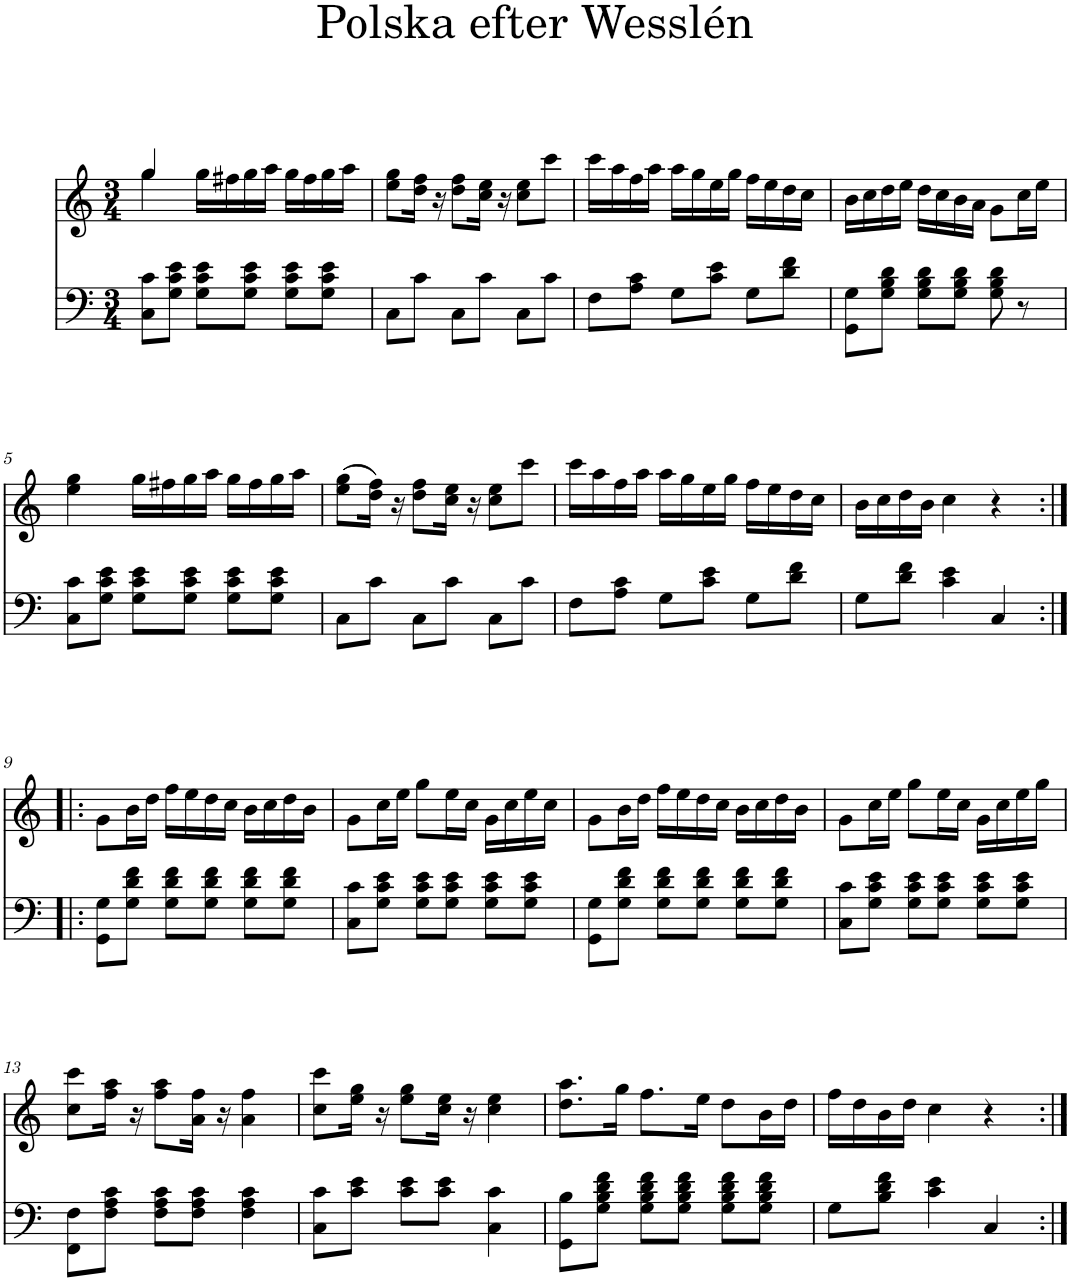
**kern	**kern
*part2	*part1
*staff2	*staff1
*I"Piano	*I"Piano
*I'Pno	*I'Pno
*clefF4	*clefG2
*k[]	*k[]
*M3/4	*M3/4
=1	=1
*	*^
8C\ 8c\L	4gg/	4gg\
8G\ 8c\ 8e\J	.	.
8G\ 8c\ 8e\L	2ryy	16gg\LL
.	.	16ff#X\
8G\ 8c\ 8e\J	.	16gg\
.	.	16aa\JJ
8G\ 8c\ 8e\L	.	16gg\LL
.	.	16ff#\
8G\ 8c\ 8e\J	.	16gg\
.	.	16aa\JJ
*	*v	*v
=2	=2
8C\L	8ee\ 8gg\L
8c\J	16dd\ 16ff\Jk
.	16r
8C\L	8dd\ 8ff\L
8c\J	16cc\ 16ee\Jk
.	16r
8C\L	8cc\ 8ee\L
8c\J	8ccc\J
=3	=3
8F\L	16ccc\LL
.	16aa\
8A\ 8c\J	16ff\
.	16aa\JJ
8G\L	16aa\LL
.	16gg\
8c\ 8e\J	16ee\
.	16gg\JJ
8G\L	16ff\LL
.	16ee\
8d\ 8f\J	16dd\
.	16cc\JJ
=4	=4
8GG\ 8G\L	16b\LL
.	16cc\
8G\ 8B\ 8d\J	16dd\
.	16ee\JJ
8G\ 8B\ 8d\L	16dd\LL
.	16cc\
8G\ 8B\ 8d\J	16b\
.	16a\JJ
8G\ 8B\ 8d\	8g\L
8r	16cc\L
.	16ee\JJ
!!LO:LB:g=z
=5	=5
8C\ 8c\L	4ee\ 4gg\
8G\ 8c\ 8e\J	.
8G\ 8c\ 8e\L	16gg\LL
.	16ff#X\
8G\ 8c\ 8e\J	16gg\
.	16aa\JJ
8G\ 8c\ 8e\L	16gg\LL
.	16ff#\
8G\ 8c\ 8e\J	16gg\
.	16aa\JJ
=6	=6
8C\L	(8ee\ 8gg\L
8c\J	16dd\ 16ff\Jk)
.	16r
8C\L	8dd\ 8ff\L
8c\J	16cc\ 16ee\Jk
.	16r
8C\L	8cc\ 8ee\L
8c\J	8ccc\J
=7	=7
8F\L	16ccc\LL
.	16aa\
8A\ 8c\J	16ff\
.	16aa\JJ
8G\L	16aa\LL
.	16gg\
8c\ 8e\J	16ee\
.	16gg\JJ
8G\L	16ff\LL
.	16ee\
8d\ 8f\J	16dd\
.	16cc\JJ
=8	=8
8G\L	16b\LL
.	16cc\
8d\ 8f\J	16dd\
.	16b\JJ
4c\ 4e\	4cc\
4C/	4r
!!LO:LB:g=z
=9:|!|:	=9:|!|:
8GG\ 8G\L	8g\L
8G\ 8d\ 8f\J	16b\L
.	16dd\JJ
8G\ 8d\ 8f\L	16ff\LL
.	16ee\
8G\ 8d\ 8f\J	16dd\
.	16cc\JJ
8G\ 8d\ 8f\L	16b\LL
.	16cc\
8G\ 8d\ 8f\J	16dd\
.	16b\JJ
=10	=10
8C\ 8c\L	8g\L
8G\ 8c\ 8e\J	16cc\L
.	16ee\JJ
8G\ 8c\ 8e\L	8gg\L
8G\ 8c\ 8e\J	16ee\L
.	16cc\JJ
8G\ 8c\ 8e\L	16g\LL
.	16cc\
8G\ 8c\ 8e\J	16ee\
.	16cc\JJ
=11	=11
8GG\ 8G\L	8g\L
8G\ 8d\ 8f\J	16b\L
.	16dd\JJ
8G\ 8d\ 8f\L	16ff\LL
.	16ee\
8G\ 8d\ 8f\J	16dd\
.	16cc\JJ
8G\ 8d\ 8f\L	16b\LL
.	16cc\
8G\ 8d\ 8f\J	16dd\
.	16b\JJ
=12	=12
8C\ 8c\L	8g\L
8G\ 8c\ 8e\J	16cc\L
.	16ee\JJ
8G\ 8c\ 8e\L	8gg\L
8G\ 8c\ 8e\J	16ee\L
.	16cc\JJ
8G\ 8c\ 8e\L	16g\LL
.	16cc\
8G\ 8c\ 8e\J	16ee\
.	16gg\JJ
!!LO:LB:g=z
=13	=13
8FF\ 8F\L	8cc\ 8ccc\L
8F\ 8A\ 8c\J	16ff\ 16aa\Jk
.	16r
8F\ 8A\ 8c\L	8ff\ 8aa\L
8F\ 8A\ 8c\J	16a\ 16ff\Jk
.	16r
4F\ 4A\ 4c\	4a\ 4ff\
=14	=14
8C\ 8c\L	8cc\ 8ccc\L
8c\ 8e\J	16ee\ 16gg\Jk
.	16r
8c\ 8e\L	8ee\ 8gg\L
8c\ 8e\J	16cc\ 16ee\Jk
.	16r
4C\ 4c\	4cc\ 4ee\
=15	=15
8GG\ 8B\L	8.dd\ 8.aa\L
8G\ 8B\ 8d\ 8f\J	.
.	16gg\Jk
8G\ 8B\ 8d\ 8f\L	8.ff\L
8G\ 8B\ 8d\ 8f\J	.
.	16ee\Jk
8G\ 8B\ 8d\ 8f\L	8dd\L
8G\ 8B\ 8d\ 8f\J	16b\L
.	16dd\JJ
=16	=16
8G\L	16ff\LL
.	16dd\
8B\ 8d\ 8f\J	16b\
.	16dd\JJ
4c\ 4e\	4cc\
4C/	4r
=:|!	=:|!
*-	*-
